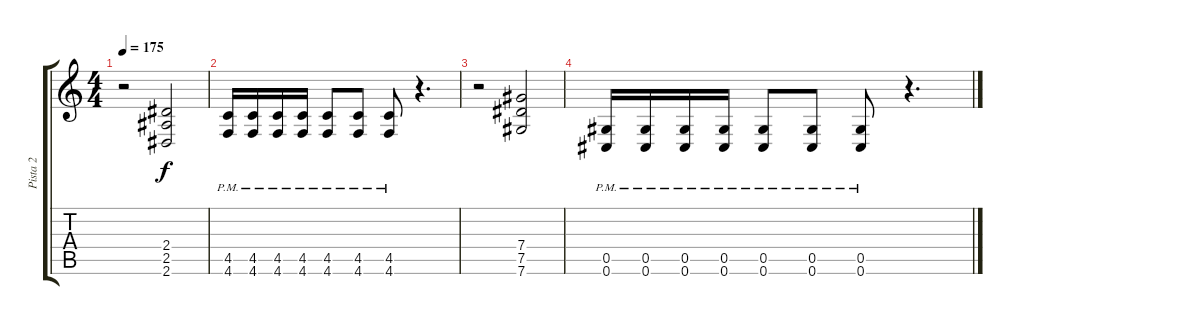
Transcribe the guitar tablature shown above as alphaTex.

\track ("Pista 2" "Pista 2") {instrument distortionguitar}
\staff {score tabs}
\tuning (Eb4 Bb3 Gb3 Db3 Ab2 Db2) {hide}
\ts (4 4)
\tempo 175
\clef g2
\ks c
r.2{dy f} (2.4 2.5 2.6).2 |
(4.5{pm} 4.6{pm}).16 (4.5{pm} 4.6{pm}).16 (4.5{pm} 4.6{pm}).16 (4.5{pm} 4.6{pm}).16 (4.5{pm} 4.6{pm}).8 (4.5{pm} 4.6{pm}).8 (4.5{pm} 4.6{pm}).8 r.4{d} |
r.2 (7.4 7.5 7.6).2 |
(0.5{pm} 0.6{pm}).16 (0.5{pm} 0.6{pm}).16 (0.5{pm} 0.6{pm}).16 (0.5{pm} 0.6{pm}).16 (0.5{pm} 0.6{pm}).8 (0.5{pm} 0.6{pm}).8 (0.5{pm} 0.6{pm}).8 r.4{d}
